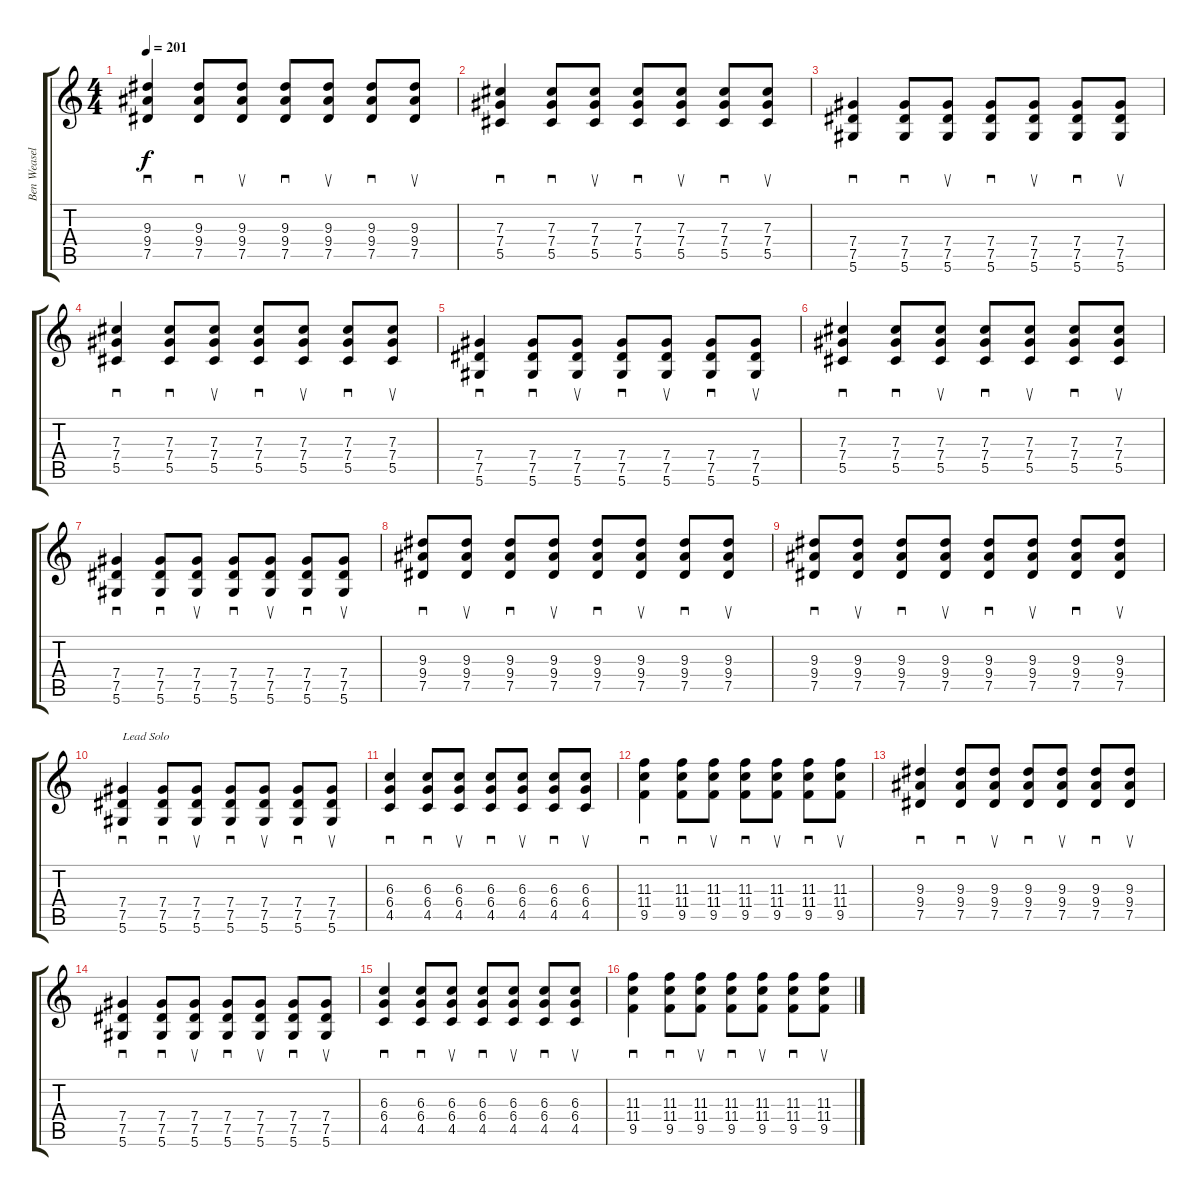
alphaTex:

\track ("Ben Weasel" "Ben Weasel") {instrument overdrivenguitar}
\staff {score tabs}
\tuning (Eb4 Bb3 Gb3 Db3 Ab2 Eb2) {hide}
\ts (4 4)
\tempo 201
\clef g2
\ks c
(9.3 9.4 7.5).4{sd dy f} (9.3 9.4 7.5).8{sd} (9.3 9.4 7.5).8{su} (9.3 9.4 7.5).8{sd} (9.3 9.4 7.5).8{su} (9.3 9.4 7.5).8{sd} (9.3 9.4 7.5).8{su} |
(7.3 7.4 5.5).4{sd} (7.3 7.4 5.5).8{sd} (7.3 7.4 5.5).8{su} (7.3 7.4 5.5).8{sd} (7.3 7.4 5.5).8{su} (7.3 7.4 5.5).8{sd} (7.3 7.4 5.5).8{su} |
(7.4 7.5 5.6).4{sd} (7.4 7.5 5.6).8{sd} (7.4 7.5 5.6).8{su} (7.4 7.5 5.6).8{sd} (7.4 7.5 5.6).8{su} (7.4 7.5 5.6).8{sd} (7.4 7.5 5.6).8{su} |
(7.3 7.4 5.5).4{sd} (7.3 7.4 5.5).8{sd} (7.3 7.4 5.5).8{su} (7.3 7.4 5.5).8{sd} (7.3 7.4 5.5).8{su} (7.3 7.4 5.5).8{sd} (7.3 7.4 5.5).8{su} |
(7.4 7.5 5.6).4{sd} (7.4 7.5 5.6).8{sd} (7.4 7.5 5.6).8{su} (7.4 7.5 5.6).8{sd} (7.4 7.5 5.6).8{su} (7.4 7.5 5.6).8{sd} (7.4 7.5 5.6).8{su} |
(7.3 7.4 5.5).4{sd} (7.3 7.4 5.5).8{sd} (7.3 7.4 5.5).8{su} (7.3 7.4 5.5).8{sd} (7.3 7.4 5.5).8{su} (7.3 7.4 5.5).8{sd} (7.3 7.4 5.5).8{su} |
(7.4 7.5 5.6).4{sd} (7.4 7.5 5.6).8{sd} (7.4 7.5 5.6).8{su} (7.4 7.5 5.6).8{sd} (7.4 7.5 5.6).8{su} (7.4 7.5 5.6).8{sd} (7.4 7.5 5.6).8{su} |
(9.3 9.4 7.5).8{sd} (9.3 9.4 7.5).8{su} (9.3 9.4 7.5).8{sd} (9.3 9.4 7.5).8{su} (9.3 9.4 7.5).8{sd} (9.3 9.4 7.5).8{su} (9.3 9.4 7.5).8{sd} (9.3 9.4 7.5).8{su} |
(9.3 9.4 7.5).8{sd} (9.3 9.4 7.5).8{su} (9.3 9.4 7.5).8{sd} (9.3 9.4 7.5).8{su} (9.3 9.4 7.5).8{sd} (9.3 9.4 7.5).8{su} (9.3 9.4 7.5).8{sd} (9.3 9.4 7.5).8{su} |
(7.4 7.5 5.6).4{sd txt "Lead Solo"} (7.4 7.5 5.6).8{sd} (7.4 7.5 5.6).8{su} (7.4 7.5 5.6).8{sd} (7.4 7.5 5.6).8{su} (7.4 7.5 5.6).8{sd} (7.4 7.5 5.6).8{su} |
(6.3 6.4 4.5).4{sd} (6.3 6.4 4.5).8{sd} (6.3 6.4 4.5).8{su} (6.3 6.4 4.5).8{sd} (6.3 6.4 4.5).8{su} (6.3 6.4 4.5).8{sd} (6.3 6.4 4.5).8{su} |
(11.3 11.4 9.5).4{sd} (11.3 11.4 9.5).8{sd} (11.3 11.4 9.5).8{su} (11.3 11.4 9.5).8{sd} (11.3 11.4 9.5).8{su} (11.3 11.4 9.5).8{sd} (11.3 11.4 9.5).8{su} |
(9.3 9.4 7.5).4{sd} (9.3 9.4 7.5).8{sd} (9.3 9.4 7.5).8{su} (9.3 9.4 7.5).8{sd} (9.3 9.4 7.5).8{su} (9.3 9.4 7.5).8{sd} (9.3 9.4 7.5).8{su} |
(7.4 7.5 5.6).4{sd} (7.4 7.5 5.6).8{sd} (7.4 7.5 5.6).8{su} (7.4 7.5 5.6).8{sd} (7.4 7.5 5.6).8{su} (7.4 7.5 5.6).8{sd} (7.4 7.5 5.6).8{su} |
(6.3 6.4 4.5).4{sd} (6.3 6.4 4.5).8{sd} (6.3 6.4 4.5).8{su} (6.3 6.4 4.5).8{sd} (6.3 6.4 4.5).8{su} (6.3 6.4 4.5).8{sd} (6.3 6.4 4.5).8{su} |
(11.3 11.4 9.5).4{sd} (11.3 11.4 9.5).8{sd} (11.3 11.4 9.5).8{su} (11.3 11.4 9.5).8{sd} (11.3 11.4 9.5).8{su} (11.3 11.4 9.5).8{sd} (11.3 11.4 9.5).8{su}
